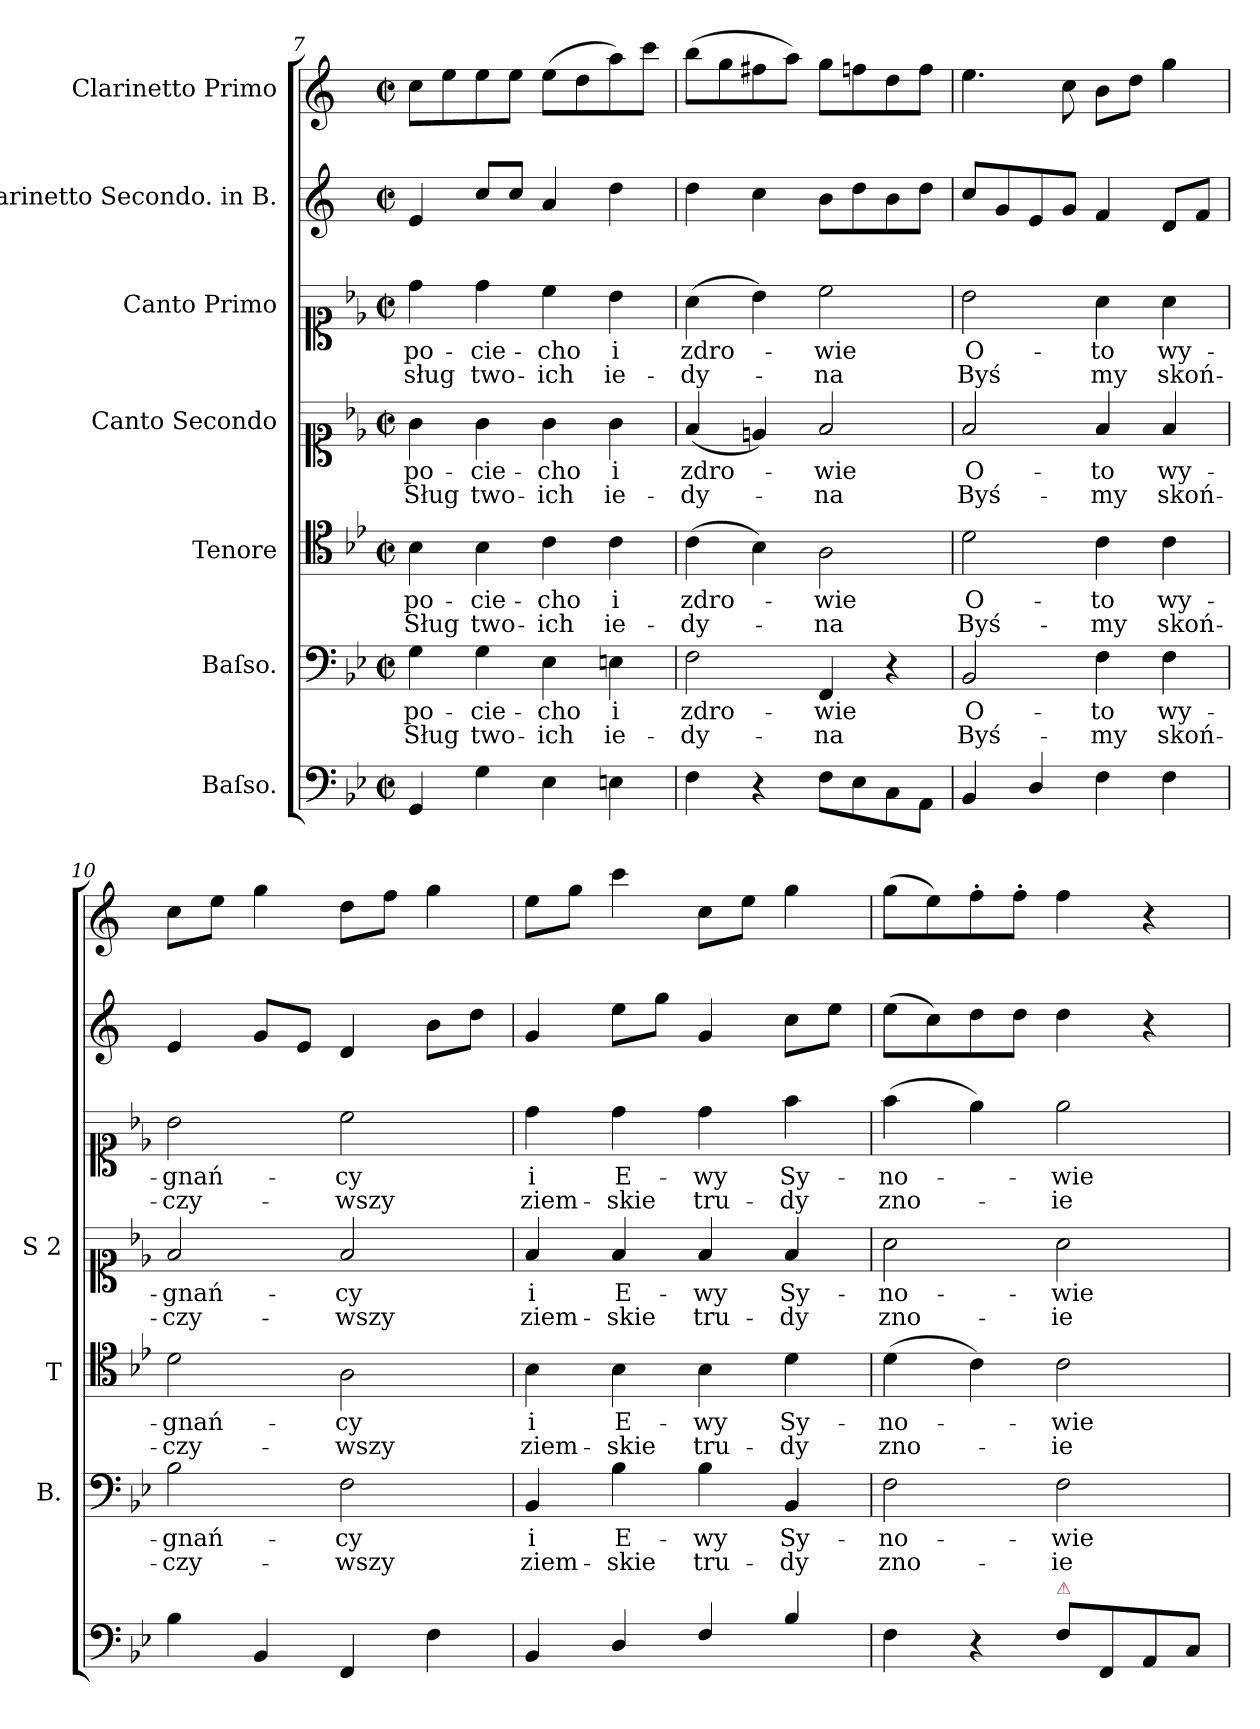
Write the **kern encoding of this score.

**kern	**kern	**text	**text	**kern	**text	**text	**kern	**text	**text	**kern	**text	**text	**kern	**kern
*part7	*part6	*part6	*part6	*part5	*part5	*part5	*part4	*part4	*part4	*part3	*part3	*part3	*part2	*part1
*staff7	*staff6	*staff6	*staff6	*staff5	*staff5	*staff5	*staff4	*staff4	*staff4	*staff3	*staff3	*staff3	*staff2	*staff1
*I"Baſso.	*I"Baſso.	*	*	*I"Tenore	*	*	*I"Canto Secondo	*	*	*I"Canto Primo	*	*	*I"Clarinetto Secondo. in B.	*I"Clarinetto Primo
*	*I'B.	*	*	*I'T	*	*	*I'S 2	*	*	*	*	*	*	*
*clefF4	*clefF4	*	*	*clefC4	*	*	*clefC1	*	*	*clefC1	*	*	*clefG2	*clefG2
*	*	*	*	*	*	*	*	*	*	*	*	*	*ITrd1c2	*ITrd1c2
*k[b-e-]	*k[b-e-]	*	*	*k[b-e-]	*	*	*k[b-e-]	*	*	*k[b-e-]	*	*	*k[b-e-]	*k[b-e-]
*B-:	*B-:	*	*	*B-:	*	*	*B-:	*	*	*B-:	*	*	*B-:	*B-:
*M2/2	*M2/2	*	*	*M2/2	*	*	*M2/2	*	*	*M2/2	*	*	*M2/2	*M2/2
*met(c|)	*met(c|)	*	*	*met(c|)	*	*	*met(c|)	*	*	*met(c|)	*	*	*met(c|)	*met(c|)
=7	=7	=7	=7	=7	=7	=7	=7	=7	=7	=7	=7	=7	=7	=7
4GG/	4G\	po-	Sług	4B-\	po-	Sług	4g\	po-	Sług	4dd\	po-	sług	4d/	8b-\L
.	.	.	.	.	.	.	.	.	.	.	.	.	.	8dd\
4G\	4G\	-cie-	two-	4B-\	-cie-	two-	4g\	-cie-	two-	4dd\	-cie-	two-	8b-/L	8dd\
.	.	.	.	.	.	.	.	.	.	.	.	.	8b-/J	8dd\J
4E-\	4E-\	-cho	-ich	4c\	-cho	-ich	4g\	-cho	-ich	4cc\	-cho	-ich	4g/	(8dd\L
.	.	.	.	.	.	.	.	.	.	.	.	.	.	8cc\
4En\	4En\	i	ie-	4c\	i	ie-	4g\	i	ie-	4b-\	i	ie-	4cc\	8gg\)
.	.	.	.	.	.	.	.	.	.	.	.	.	.	8bb-\J
=8	=8	=8	=8	=8	=8	=8	=8	=8	=8	=8	=8	=8	=8	=8
4F\	2F\	zdro-	-dy-	(>4c\	zdro-	-dy-	(4f/	zdro-	-dy-	(4a\	zdro-	-dy-	4cc\	(8aa\L
.	.	.	.	.	.	.	.	.	.	.	.	.	.	8ff\
4r	.	.	.	4B-\)	.	.	4en/)	.	.	4b-\)	.	.	4b-\	8een\
.	.	.	.	.	.	.	.	.	.	.	.	.	.	8gg\J)
8F\L	4FF/	-wie	-na	2A\	-wie	-na	2f/	-wie	-na	2cc\	-wie	-na	8a\L	8ff\L
8E-\	.	.	.	.	.	.	.	.	.	.	.	.	8cc\	8ee-X\
8C\	4r	.	.	.	.	.	.	.	.	.	.	.	8a\	8cc\
8AA\J	.	.	.	.	.	.	.	.	.	.	.	.	8cc\J	8ee-\J
=9	=9	=9	=9	=9	=9	=9	=9	=9	=9	=9	=9	=9	=9	=9
4BB-/	2BB-/	O-	Byś-	2d\	O-	Byś-	2f/	O-	Byś-	2b-\	O-	Byś	8b-/L	4.dd\
.	.	.	.	.	.	.	.	.	.	.	.	.	8f/	.
4D/	.	.	.	.	.	.	.	.	.	.	.	.	8d/	.
.	.	.	.	.	.	.	.	.	.	.	.	.	8f/J	8b-\
4F\	4F\	-to	-my	4c\	-to	-my	4f/	-to	-my	4a\	-to	my	4e-/	8a\L
.	.	.	.	.	.	.	.	.	.	.	.	.	.	8cc\J
4F\	4F\	wy-	skoń-	4c\	wy-	skoń-	4f/	wy-	skoń-	4a\	wy-	skoń-	8c/L	4ff\
.	.	.	.	.	.	.	.	.	.	.	.	.	8e-/J	.
=10	=10	=10	=10	=10	=10	=10	=10	=10	=10	=10	=10	=10	=10	=10
4B-\	2B-\	-gnań-	-czy-	2d\	-gnań-	-czy-	2f/	-gnań-	-czy-	2b-\	-gnań-	-czy-	4d/	8b-\L
.	.	.	.	.	.	.	.	.	.	.	.	.	.	8dd\J
4BB-/	.	.	.	.	.	.	.	.	.	.	.	.	8f/L	4ff\
.	.	.	.	.	.	.	.	.	.	.	.	.	8d/J	.
4FF/	2F\	-cy	-wszy	2A\	-cy	-wszy	2f/	-cy	-wszy	2cc\	-cy	-wszy	4c/	8cc\L
.	.	.	.	.	.	.	.	.	.	.	.	.	.	8ee-\J
4F\	.	.	.	.	.	.	.	.	.	.	.	.	8a\L	4ff\
.	.	.	.	.	.	.	.	.	.	.	.	.	8cc\J	.
=11	=11	=11	=11	=11	=11	=11	=11	=11	=11	=11	=11	=11	=11	=11
4BB-/	4BB-/	i	ziem-	4B-\	i	ziem-	4f/	i	ziem-	4dd\	i	ziem-	4f/	8dd\L
.	.	.	.	.	.	.	.	.	.	.	.	.	.	8ff\J
4D/	4B-\	E-	-skie	4B-\	E-	-skie	4f/	E-	-skie	4dd\	E-	-skie	8dd\L	4bb-\
.	.	.	.	.	.	.	.	.	.	.	.	.	8ff\J	.
4F/	4B-\	-wy	tru-	4B-\	-wy	tru-	4f/	-wy	tru-	4dd\	-wy	tru-	4f/	8b-\L
.	.	.	.	.	.	.	.	.	.	.	.	.	.	8dd\J
4B-/	4BB-/	Sy-	-dy	4d\	Sy-	-dy	4f/	Sy-	-dy	4ff\	Sy-	-dy	8b-\L	4ff\
.	.	.	.	.	.	.	.	.	.	.	.	.	8dd\J	.
=12	=12	=12	=12	=12	=12	=12	=12	=12	=12	=12	=12	=12	=12	=12
4F\	2F\	-no-	zno-	(4d\	-no-	zno-	2a\	-no-	zno-	(4ff\	-no-	zno-	(8dd\L	(8ff\L
.	.	.	.	.	.	.	.	.	.	.	.	.	8b-\)	8dd\)
4r	.	.	.	4c\)	.	.	.	.	.	4ee-\)	.	.	8cc\	8ee-'\
.	.	.	.	.	.	.	.	.	.	.	.	.	8cc\J	8ee-'\J
!LO:TX:a:color=crimson:t=⚠	!	!	!	!	!	!	!	!	!	!	!	!	!	!
8F\L	2F\	-wie	-ie	2c\	-wie	-ie	2a\	-wie	-ie	2ee-\	-wie	-ie	4cc\	4ee-\
8FF/	.	.	.	.	.	.	.	.	.	.	.	.	.	.
8AA/	.	.	.	.	.	.	.	.	.	.	.	.	4r	4r
8C/J	.	.	.	.	.	.	.	.	.	.	.	.	.	.
=	=	=	=	=	=	=	=	=	=	=	=	=	=	=
*-	*-	*-	*-	*-	*-	*-	*-	*-	*-	*-	*-	*-	*-	*-
